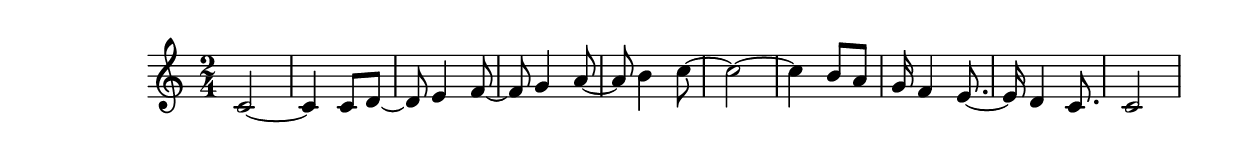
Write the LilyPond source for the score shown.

\version "2.3.17"

\header{
texidoc="

If the @code{Note_heads_engraver} is replaced by the @code{Completion_heads_engraver}, notes that cross bar lines are split into tied notes.

"
}

\paper { raggedright= ##t }



\score{
  \relative c'{
  \time 2/4

  c2. c8 d4 e f g a b c2.. b8 a g16 f4 e d c8. c2 
  }
  \paper{
    \context{
      \Voice
      \remove "Note_heads_engraver"
      \consists "Completion_heads_engraver"
    }
  }
}
